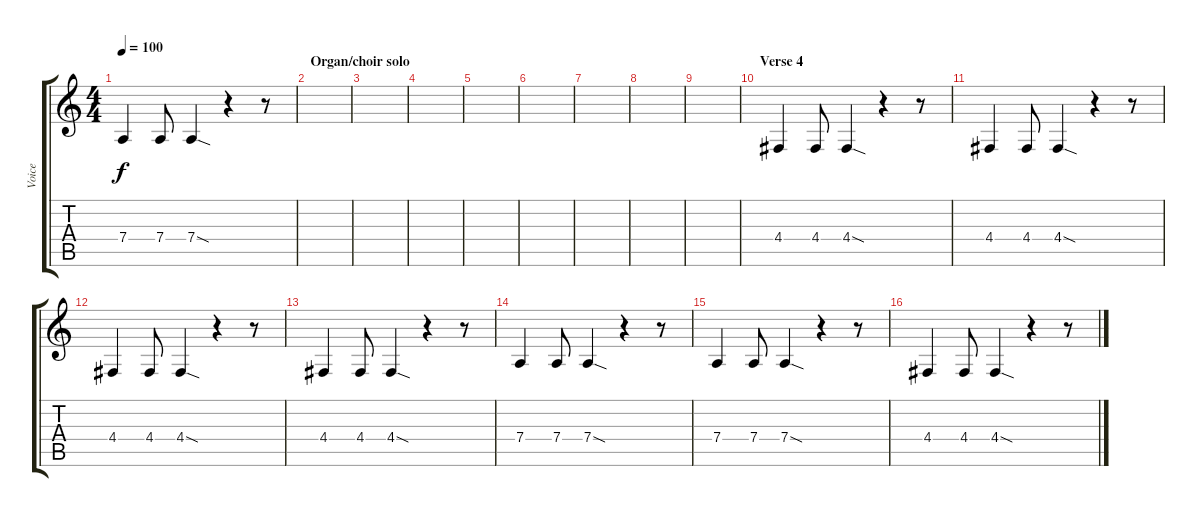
\track ("Voice" "Voice") {instrument trumpet}
\staff {score tabs}
\tuning (E4 B3 G3 D3 A2 E2) {hide}
\ts (4 4)
\tempo 100
\clef g2
\ks c
7.4.4{dy f} 7.4.8 7.4{sod}.4 r.4 r.8 |
\section ("" "Organ/choir solo")
|
|
|
|
|
|
|
|
\section ("" "Verse 4")
4.4.4 4.4.8 4.4{sod}.4 r.4 r.8 |
4.4.4 4.4.8 4.4{sod}.4 r.4 r.8 |
4.4.4 4.4.8 4.4{sod}.4 r.4 r.8 |
4.4.4 4.4.8 4.4{sod}.4 r.4 r.8 |
7.4.4 7.4.8 7.4{sod}.4 r.4 r.8 |
7.4.4 7.4.8 7.4{sod}.4 r.4 r.8 |
4.4.4 4.4.8 4.4{sod}.4 r.4 r.8
